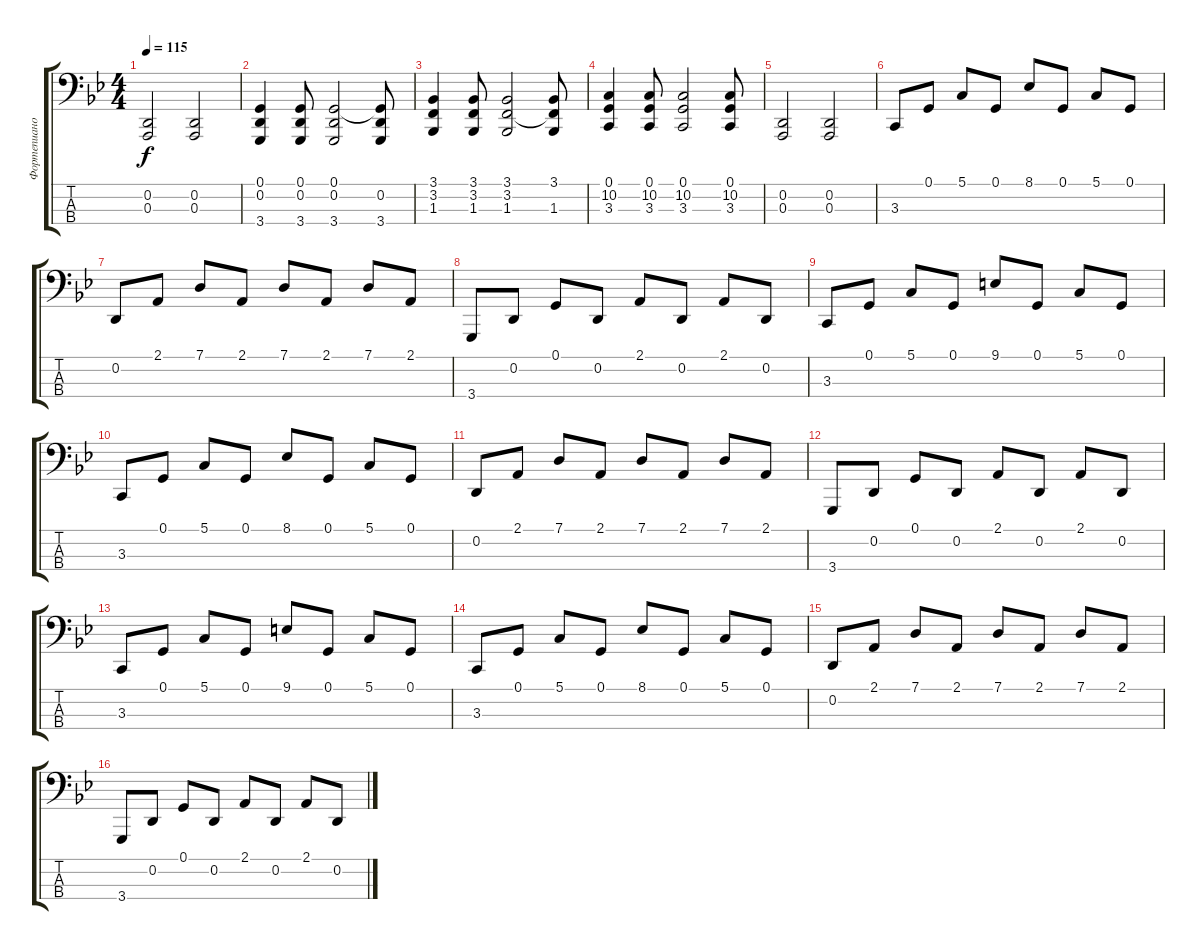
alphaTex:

\track ("Фортепиано" "Фортепиано") {instrument acousticgrandpiano}
\staff {score tabs}
\tuning (G2 D2 A1 E1) {hide}
\ts (4 4)
\tempo 115
\clef f4
\ks gminor
(0.2 0.3).2{dy f} (0.2 0.3).2 |
(0.1 0.2 3.4).4 (0.1 0.2 3.4).8 (0.1 0.2 3.4).2 (0.1{t} 0.2 3.4).8 |
(3.1 3.2 1.3).4 (3.1 3.2 1.3).8 (3.1 3.2 1.3).2 (3.1 3.2{t} 1.3).8 |
(0.1 10.2 3.3).4 (0.1 10.2 3.3).8 (0.1 10.2 3.3).2 (0.1 10.2 3.3).8 |
(0.2 0.3).2 (0.2 0.3).2 |
3.3.8 0.1.8 5.1.8 0.1.8 8.1.8 0.1.8 5.1.8 0.1.8 |
0.2.8 2.1.8 7.1.8 2.1.8 7.1.8 2.1.8 7.1.8 2.1.8 |
3.4.8 0.2.8 0.1.8 0.2.8 2.1.8 0.2.8 2.1.8 0.2.8 |
3.3.8 0.1.8 5.1.8 0.1.8 9.1.8 0.1.8 5.1.8 0.1.8 |
3.3.8 0.1.8 5.1.8 0.1.8 8.1.8 0.1.8 5.1.8 0.1.8 |
0.2.8 2.1.8 7.1.8 2.1.8 7.1.8 2.1.8 7.1.8 2.1.8 |
3.4.8 0.2.8 0.1.8 0.2.8 2.1.8 0.2.8 2.1.8 0.2.8 |
3.3.8 0.1.8 5.1.8 0.1.8 9.1.8 0.1.8 5.1.8 0.1.8 |
3.3.8 0.1.8 5.1.8 0.1.8 8.1.8 0.1.8 5.1.8 0.1.8 |
0.2.8 2.1.8 7.1.8 2.1.8 7.1.8 2.1.8 7.1.8 2.1.8 |
3.4.8 0.2.8 0.1.8 0.2.8 2.1.8 0.2.8 2.1.8 0.2.8
